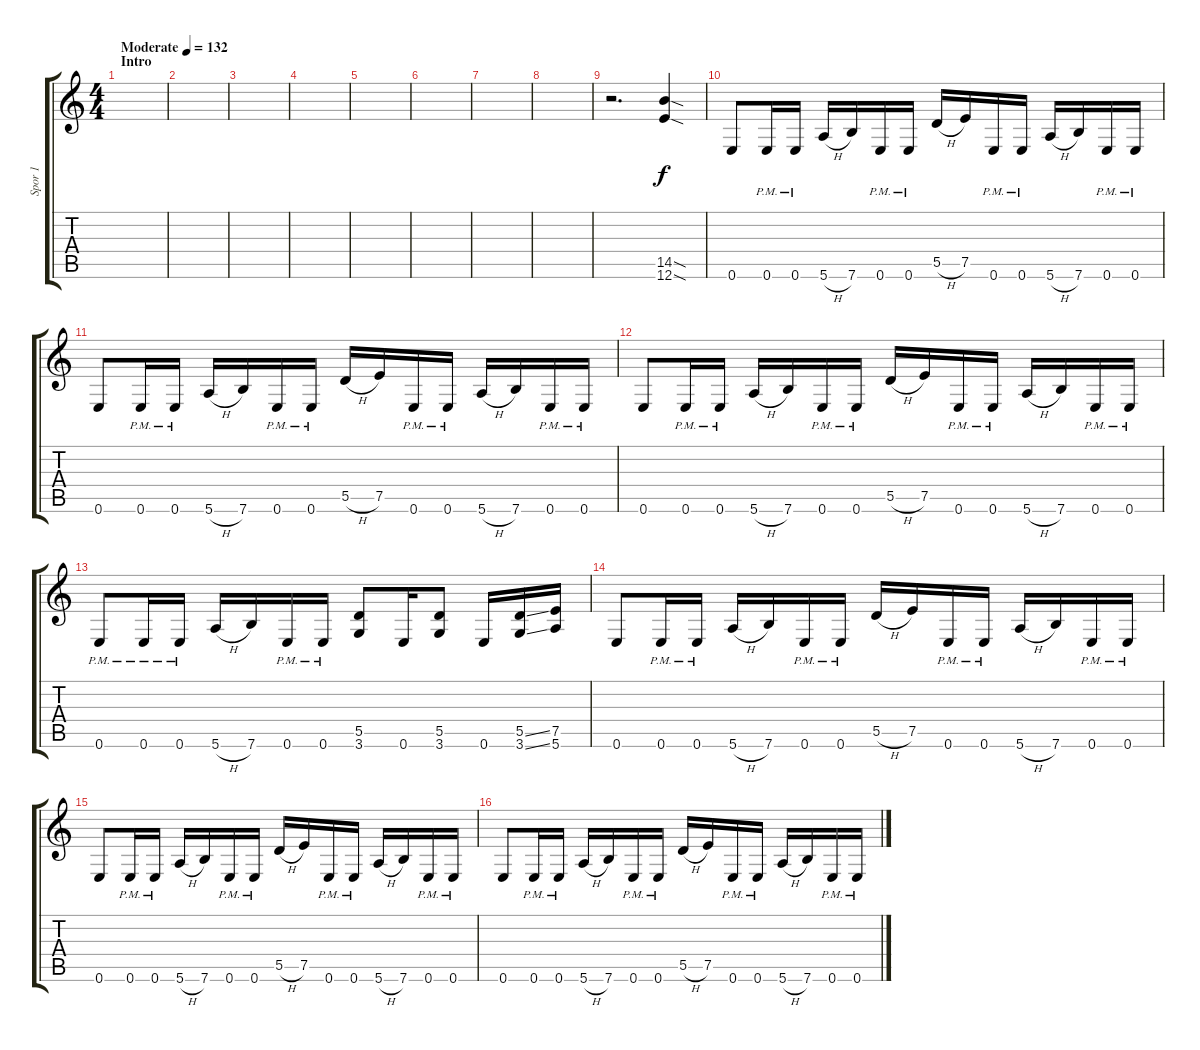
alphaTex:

\track ("Spor 1" "Spor 1") {instrument distortionguitar}
\staff {score tabs}
\tuning (E4 B3 G3 D3 A2 E2) {hide}
\ts (4 4)
\section ("" "Intro")
\tempo (132 "Moderate")
\clef g2
\ks c
|
|
|
|
|
|
|
|
r.2{d} (14.5{sod} 12.6{sod}).4 |
0.6.8 0.6{pm}.16 0.6{pm}.16 5.6{h}.16 7.6.16 0.6{pm}.16 0.6{pm}.16 5.5{h}.16 7.5.16 0.6{pm}.16 0.6{pm}.16 5.6{h}.16 7.6.16 0.6{pm}.16 0.6{pm}.16 |
0.6.8 0.6{pm}.16 0.6{pm}.16 5.6{h}.16 7.6.16 0.6{pm}.16 0.6{pm}.16 5.5{h}.16 7.5.16 0.6{pm}.16 0.6{pm}.16 5.6{h}.16 7.6.16 0.6{pm}.16 0.6{pm}.16 |
0.6.8 0.6{pm}.16 0.6{pm}.16 5.6{h}.16 7.6.16 0.6{pm}.16 0.6{pm}.16 5.5{h}.16 7.5.16 0.6{pm}.16 0.6{pm}.16 5.6{h}.16 7.6.16 0.6{pm}.16 0.6{pm}.16 |
0.6{pm}.8 0.6{pm}.16 0.6{pm}.16 5.6{h}.16 7.6.16 0.6{pm}.16 0.6{pm}.16 (5.5 3.6).8 0.6.16 (5.5 3.6).8 0.6.16 (5.5{ss} 3.6{ss}).16 (7.5 5.6).16 |
0.6.8 0.6{pm}.16 0.6{pm}.16 5.6{h}.16 7.6.16 0.6{pm}.16 0.6{pm}.16 5.5{h}.16 7.5.16 0.6{pm}.16 0.6{pm}.16 5.6{h}.16 7.6.16 0.6{pm}.16 0.6{pm}.16 |
0.6.8 0.6{pm}.16 0.6{pm}.16 5.6{h}.16 7.6.16 0.6{pm}.16 0.6{pm}.16 5.5{h}.16 7.5.16 0.6{pm}.16 0.6{pm}.16 5.6{h}.16 7.6.16 0.6{pm}.16 0.6{pm}.16 |
0.6.8 0.6{pm}.16 0.6{pm}.16 5.6{h}.16 7.6.16 0.6{pm}.16 0.6{pm}.16 5.5{h}.16 7.5.16 0.6{pm}.16 0.6{pm}.16 5.6{h}.16 7.6.16 0.6{pm}.16 0.6{pm}.16
